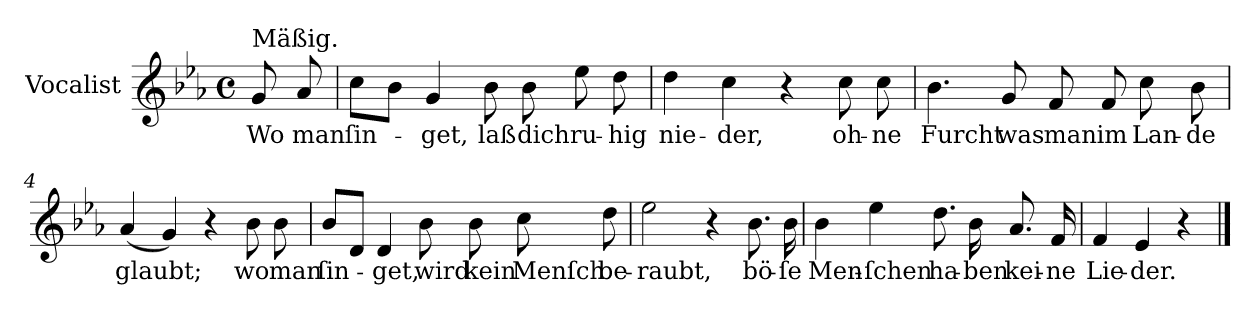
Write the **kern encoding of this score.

**kern	**text
*part1	*part1
*staff1	*staff1
*I"Vocalist	*
*clefG2	*
*k[b-e-a-]	*
*E-:	*
*M4/4	*
*met(c)	*
=	=
!LO:TX:a:t=Mäßig.	!
8g	Wo
8a-	man
=1	=1
8ccL	ſin-
8b-J	.
4g	-get,
8b-	laß
8b-	dich
8ee-	ru-
8dd	-hig
=2	=2
4dd	nie-
4cc	-der,
4r	.
8cc	oh-
8cc	-ne
=3	=3
4.b-	Furcht
8g	was
8f	man
8f	im
8cc	Lan-
8b-	-de
=4	=4
(4a-	glaubt;
4g)	.
4r	.
8b-	wo
8b-	man
=5	=5
8b-L	ſin-
8dJ	.
4d	-get,
8b-	wird
8b-	kein
8cc	Menſch
8dd	be-
=6	=6
2ee-	-raubt,
4r	.
8.b-	bö-
16b-	-ſe
=7	=7
4b-	Men-
4ee-	-ſchen
8.dd	ha-
16b-	-ben
8.a-	kei-
16f	-ne
=8	=8
4f	Lie-
4e-	-der.
4r	.
==	==
*-	*-
